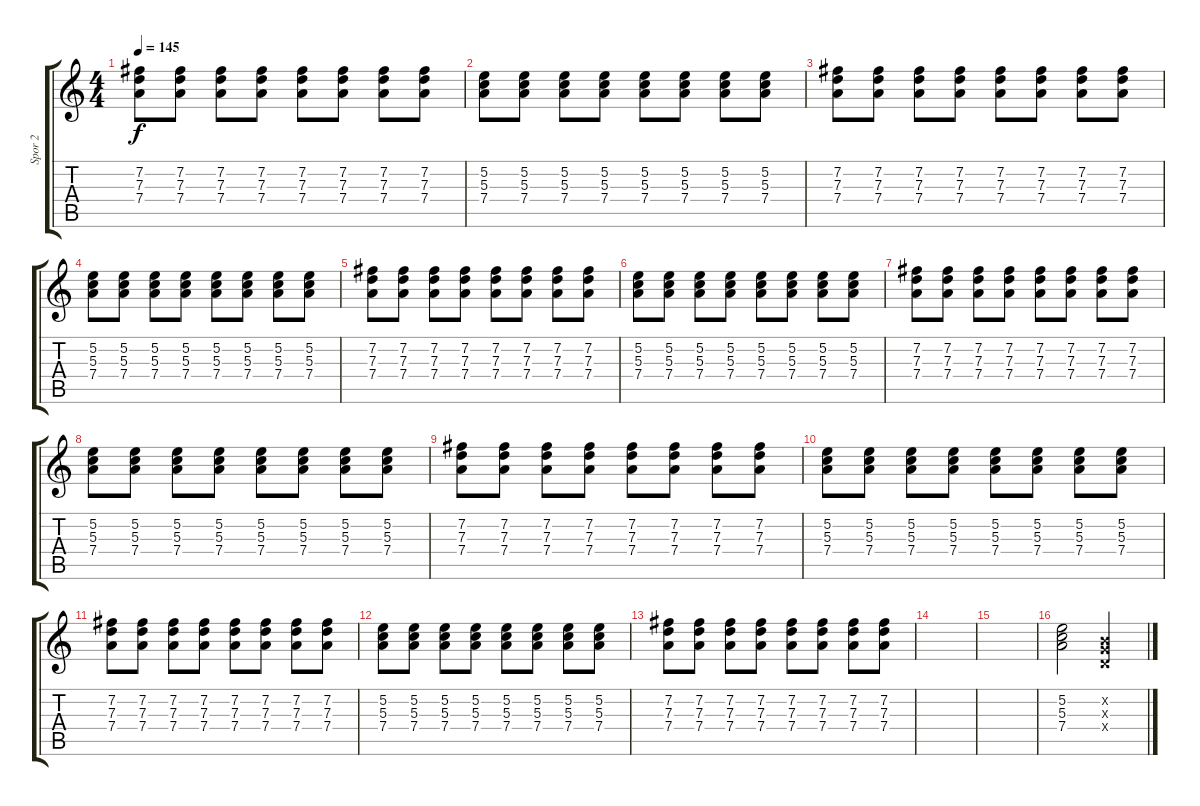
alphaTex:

\track ("Spor 2" "Spor 2") {instrument overdrivenguitar}
\staff {score tabs}
\tuning (E4 B3 G3 D3 A2 E2) {hide}
\ts (4 4)
\tempo 145
\clef g2
\ks c
(7.2 7.3 7.4).8{dy f} (7.2 7.3 7.4).8 (7.2 7.3 7.4).8 (7.2 7.3 7.4).8 (7.2 7.3 7.4).8 (7.2 7.3 7.4).8 (7.2 7.3 7.4).8 (7.2 7.3 7.4).8 |
(5.2 5.3 7.4).8 (5.2 5.3 7.4).8 (5.2 5.3 7.4).8 (5.2 5.3 7.4).8 (5.2 5.3 7.4).8 (5.2 5.3 7.4).8 (5.2 5.3 7.4).8 (5.2 5.3 7.4).8 |
(7.2 7.3 7.4).8 (7.2 7.3 7.4).8 (7.2 7.3 7.4).8 (7.2 7.3 7.4).8 (7.2 7.3 7.4).8 (7.2 7.3 7.4).8 (7.2 7.3 7.4).8 (7.2 7.3 7.4).8 |
(5.2 5.3 7.4).8 (5.2 5.3 7.4).8 (5.2 5.3 7.4).8 (5.2 5.3 7.4).8 (5.2 5.3 7.4).8 (5.2 5.3 7.4).8 (5.2 5.3 7.4).8 (5.2 5.3 7.4).8 |
(7.2 7.3 7.4).8 (7.2 7.3 7.4).8 (7.2 7.3 7.4).8 (7.2 7.3 7.4).8 (7.2 7.3 7.4).8 (7.2 7.3 7.4).8 (7.2 7.3 7.4).8 (7.2 7.3 7.4).8 |
(5.2 5.3 7.4).8 (5.2 5.3 7.4).8 (5.2 5.3 7.4).8 (5.2 5.3 7.4).8 (5.2 5.3 7.4).8 (5.2 5.3 7.4).8 (5.2 5.3 7.4).8 (5.2 5.3 7.4).8 |
(7.2 7.3 7.4).8 (7.2 7.3 7.4).8 (7.2 7.3 7.4).8 (7.2 7.3 7.4).8 (7.2 7.3 7.4).8 (7.2 7.3 7.4).8 (7.2 7.3 7.4).8 (7.2 7.3 7.4).8 |
(5.2 5.3 7.4).8 (5.2 5.3 7.4).8 (5.2 5.3 7.4).8 (5.2 5.3 7.4).8 (5.2 5.3 7.4).8 (5.2 5.3 7.4).8 (5.2 5.3 7.4).8 (5.2 5.3 7.4).8 |
(7.2 7.3 7.4).8 (7.2 7.3 7.4).8 (7.2 7.3 7.4).8 (7.2 7.3 7.4).8 (7.2 7.3 7.4).8 (7.2 7.3 7.4).8 (7.2 7.3 7.4).8 (7.2 7.3 7.4).8 |
(5.2 5.3 7.4).8 (5.2 5.3 7.4).8 (5.2 5.3 7.4).8 (5.2 5.3 7.4).8 (5.2 5.3 7.4).8 (5.2 5.3 7.4).8 (5.2 5.3 7.4).8 (5.2 5.3 7.4).8 |
(7.2 7.3 7.4).8 (7.2 7.3 7.4).8 (7.2 7.3 7.4).8 (7.2 7.3 7.4).8 (7.2 7.3 7.4).8 (7.2 7.3 7.4).8 (7.2 7.3 7.4).8 (7.2 7.3 7.4).8 |
(5.2 5.3 7.4).8 (5.2 5.3 7.4).8 (5.2 5.3 7.4).8 (5.2 5.3 7.4).8 (5.2 5.3 7.4).8 (5.2 5.3 7.4).8 (5.2 5.3 7.4).8 (5.2 5.3 7.4).8 |
(7.2 7.3 7.4).8 (7.2 7.3 7.4).8 (7.2 7.3 7.4).8 (7.2 7.3 7.4).8 (7.2 7.3 7.4).8 (7.2 7.3 7.4).8 (7.2 7.3 7.4).8 (7.2 7.3 7.4).8 |
|
|
(5.2 5.3 7.4).2 (0.2{x} 0.3{x} 0.4{x}).2
